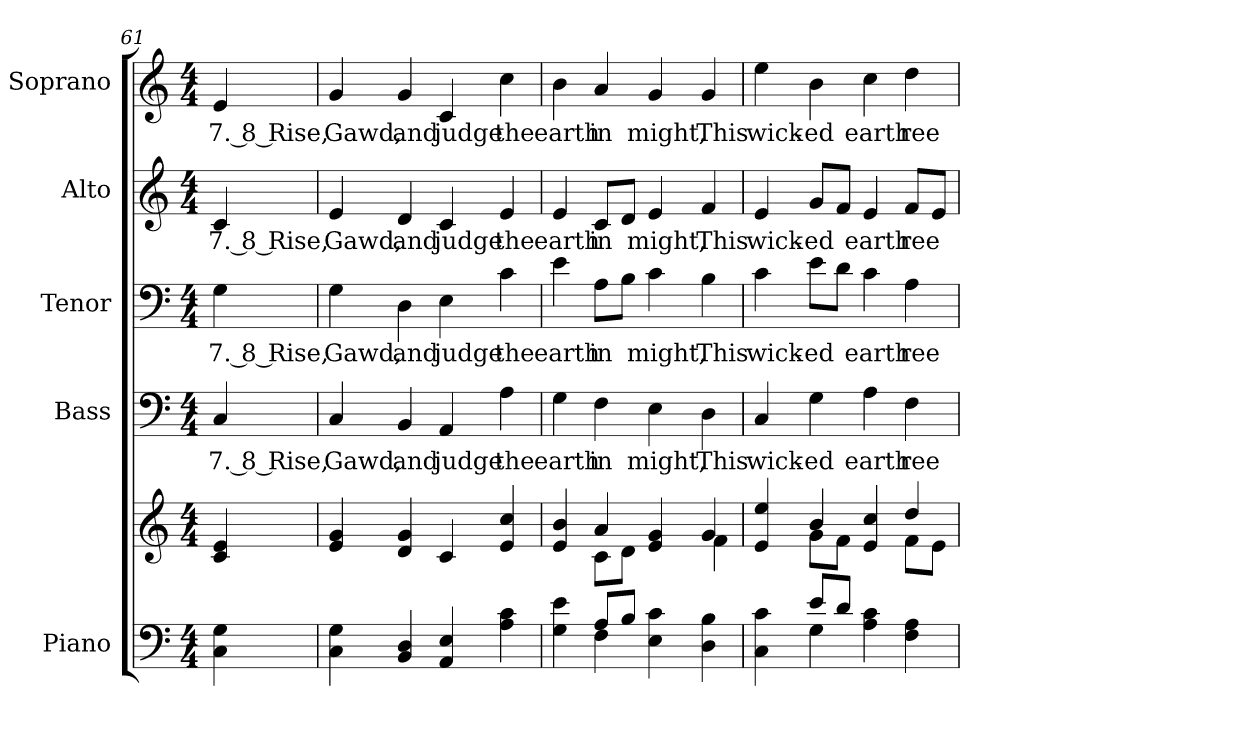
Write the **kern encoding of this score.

**kern	**kern	**kern	**text	**kern	**text	**kern	**text	**kern	**text
*part5	*part5	*part4	*part4	*part3	*part3	*part2	*part2	*part1	*part1
*staff6	*staff5	*staff4	*staff4	*staff3	*staff3	*staff2	*staff2	*staff1	*staff1
*I"Piano	*	*I"Bass	*	*I"Tenor	*	*I"Alto	*	*I"Soprano	*
*I'Pno.	*	*I'B.	*	*I'T.	*	*I'A.	*	*I'S.	*
!!LO:PB:g=z
*clefF4	*clefG2	*clefF4	*	*clefF4	*	*clefG2	*	*clefG2	*
*k[]	*k[]	*k[]	*	*k[]	*	*k[]	*	*k[]	*
*C:	*C:	*C:	*	*C:	*	*C:	*	*C:	*
*M4/4	*M4/4	*M4/4	*	*M4/4	*	*M4/4	*	*M4/4	*
=61	=61	=61	=61	=61	=61	=61	=61	=61	=61
!	!	!	!LO:LY:b:color=#000000	!	!	!	!	!	!
!	!	!	!	!	!LO:LY:b:color=#000000	!	!	!	!
!	!	!	!	!	!	!	!LO:LY:b:color=#000000	!	!
!	!	!	!	!	!	!	!	!	!LO:LY:b:color=#000000
4Ci\ 4Gi	4ci/ 4ei	4Ci/	7. 8 Rise,	4Gi\	7. 8 Rise,	4ci/	7. 8 Rise,	4ei/	7. 8 Rise,
=62	=62	=62	=62	=62	=62	=62	=62	=62	=62
!	!	!	!LO:LY:b:color=#000000	!	!	!	!	!	!
!	!	!	!	!	!LO:LY:b:color=#000000	!	!	!	!
!	!	!	!	!	!	!	!LO:LY:b:color=#000000	!	!
!	!	!	!	!	!	!	!	!	!LO:LY:b:color=#000000
4Ci\ 4Gi	4ei/ 4gi	4Ci/	Gawd,	4Gi\	Gawd,	4ei/	Gawd,	4gi/	Gawd,
!	!	!	!LO:LY:b:color=#000000	!	!	!	!	!	!
!	!	!	!	!	!LO:LY:b:color=#000000	!	!	!	!
!	!	!	!	!	!	!	!LO:LY:b:color=#000000	!	!
!	!	!	!	!	!	!	!	!	!LO:LY:b:color=#000000
4BBi/ 4Di	4di/ 4gi	4BBi/	and	4Di\	and	4di/	and	4gi/	and
!	!	!	!LO:LY:b:color=#000000	!	!	!	!	!	!
!	!	!	!	!	!LO:LY:b:color=#000000	!	!	!	!
!	!	!	!	!	!	!	!LO:LY:b:color=#000000	!	!
!	!	!	!	!	!	!	!	!	!LO:LY:b:color=#000000
4AAi/ 4Ei	4ci/	4AAi/	judge	4Ei\	judge	4ci/	judge	4ci/	judge
!	!	!	!LO:LY:b:color=#000000	!	!	!	!	!	!
!	!	!	!	!	!LO:LY:b:color=#000000	!	!	!	!
!	!	!	!	!	!	!	!LO:LY:b:color=#000000	!	!
!	!	!	!	!	!	!	!	!	!LO:LY:b:color=#000000
4Ai\ 4ci	4ei/ 4cci	4Ai\	the	4ci\	the	4ei/	the	4cci\	the
=63	=63	=63	=63	=63	=63	=63	=63	=63	=63
*^	*^	*	*	*	*	*	*	*	*
!	!	!	!	!	!LO:LY:b:color=#000000	!	!	!	!	!	!
!	!	!	!	!	!	!	!LO:LY:b:color=#000000	!	!	!	!
!	!	!	!	!	!	!	!	!	!LO:LY:b:color=#000000	!	!
!	!	!	!	!	!	!	!	!	!	!	!LO:LY:b:color=#000000
4Gi\ 4ei	4ryy	4ei/ 4bi	4ryy	4Gi\	earth	4ei\	earth	4ei/	earth	4bi\	earth
!	!	!	!	!	!LO:LY:b:color=#000000	!	!	!	!	!	!
!	!	!	!	!	!	!	!LO:LY:b:color=#000000	!	!	!	!
!	!	!	!	!	!	!	!	!	!LO:LY:b:color=#000000	!	!
!	!	!	!	!	!	!	!	!	!	!	!LO:LY:b:color=#000000
8Ai/L	4Fi\	4ai/	8ci\L	4Fi\	in	8Ai\L	in	8ci/L	in	4ai/	in
8Bi/J	.	.	8di\J	.	.	8Bi\J	.	8di/J	.	.	.
!	!	!	!	!	!LO:LY:b:color=#000000	!	!	!	!	!	!
!	!	!	!	!	!	!	!LO:LY:b:color=#000000	!	!	!	!
!	!	!	!	!	!	!	!	!	!LO:LY:b:color=#000000	!	!
!	!	!	!	!	!	!	!	!	!	!	!LO:LY:b:color=#000000
4Ei\ 4ci	2ryy	4ei/ 4gi	4ryy	4Ei\	might,	4ci\	might,	4ei/	might,	4gi/	might,
!	!	!	!	!	!LO:LY:b:color=#000000	!	!	!	!	!	!
!	!	!	!	!	!	!	!LO:LY:b:color=#000000	!	!	!	!
!	!	!	!	!	!	!	!	!	!LO:LY:b:color=#000000	!	!
!	!	!	!	!	!	!	!	!	!	!	!LO:LY:b:color=#000000
4Di\ 4Bi	.	4gi/	4fi\	4Di\	This	4Bi\	This	4fi/	This	4gi/	This
!!LO:PB:g=z
=64	=64	=64	=64	=64	=64	=64	=64	=64	=64	=64	=64
!	!	!	!	!	!LO:LY:b:color=#000000	!	!	!	!	!	!
!	!	!	!	!	!	!	!LO:LY:b:color=#000000	!	!	!	!
!	!	!	!	!	!	!	!	!	!LO:LY:b:color=#000000	!	!
!	!	!	!	!	!	!	!	!	!	!	!LO:LY:b:color=#000000
4Ci\ 4ci	4ryy	4ei/ 4eei	4ryy	4Ci/	wick-	4ci\	wick-	4ei/	wick-	4eei\	wick-
!	!	!	!	!	!LO:LY:b:color=#000000	!	!	!	!	!	!
!	!	!	!	!	!	!	!LO:LY:b:color=#000000	!	!	!	!
!	!	!	!	!	!	!	!	!	!LO:LY:b:color=#000000	!	!
!	!	!	!	!	!	!	!	!	!	!	!LO:LY:b:color=#000000
8ei/L	4Gi\	4bi/	8gi\L	4Gi\	-ed	8ei\L	-ed	8gi/L	-ed	4bi\	-ed
8di/J	.	.	8fi\J	.	.	8di\J	.	8fi/J	.	.	.
!	!	!	!	!	!LO:LY:b:color=#000000	!	!	!	!	!	!
!	!	!	!	!	!	!	!LO:LY:b:color=#000000	!	!	!	!
!	!	!	!	!	!	!	!	!	!LO:LY:b:color=#000000	!	!
!	!	!	!	!	!	!	!	!	!	!	!LO:LY:b:color=#000000
4Ai\ 4ci	2ryy	4ei/ 4cci	4ryy	4Ai\	earth	4ci\	earth	4ei/	earth	4cci\	earth
!	!	!	!	!	!LO:LY:b:color=#000000	!	!	!	!	!	!
!	!	!	!	!	!	!	!LO:LY:b:color=#000000	!	!	!	!
!	!	!	!	!	!	!	!	!	!LO:LY:b:color=#000000	!	!
!	!	!	!	!	!	!	!	!	!	!	!LO:LY:b:color=#000000
4Fi\ 4Ai	.	4ddi/	8fi\L	4Fi\	ree	4Ai\	ree	8fi/L	ree	4ddi\	ree
.	.	.	8ei\J	.	.	.	.	8ei/J	.	.	.
*v	*v	*	*	*	*	*	*	*	*	*	*
*	*v	*v	*	*	*	*	*	*	*	*
=	=	=	=	=	=	=	=	=	=
*-	*-	*-	*-	*-	*-	*-	*-	*-	*-
